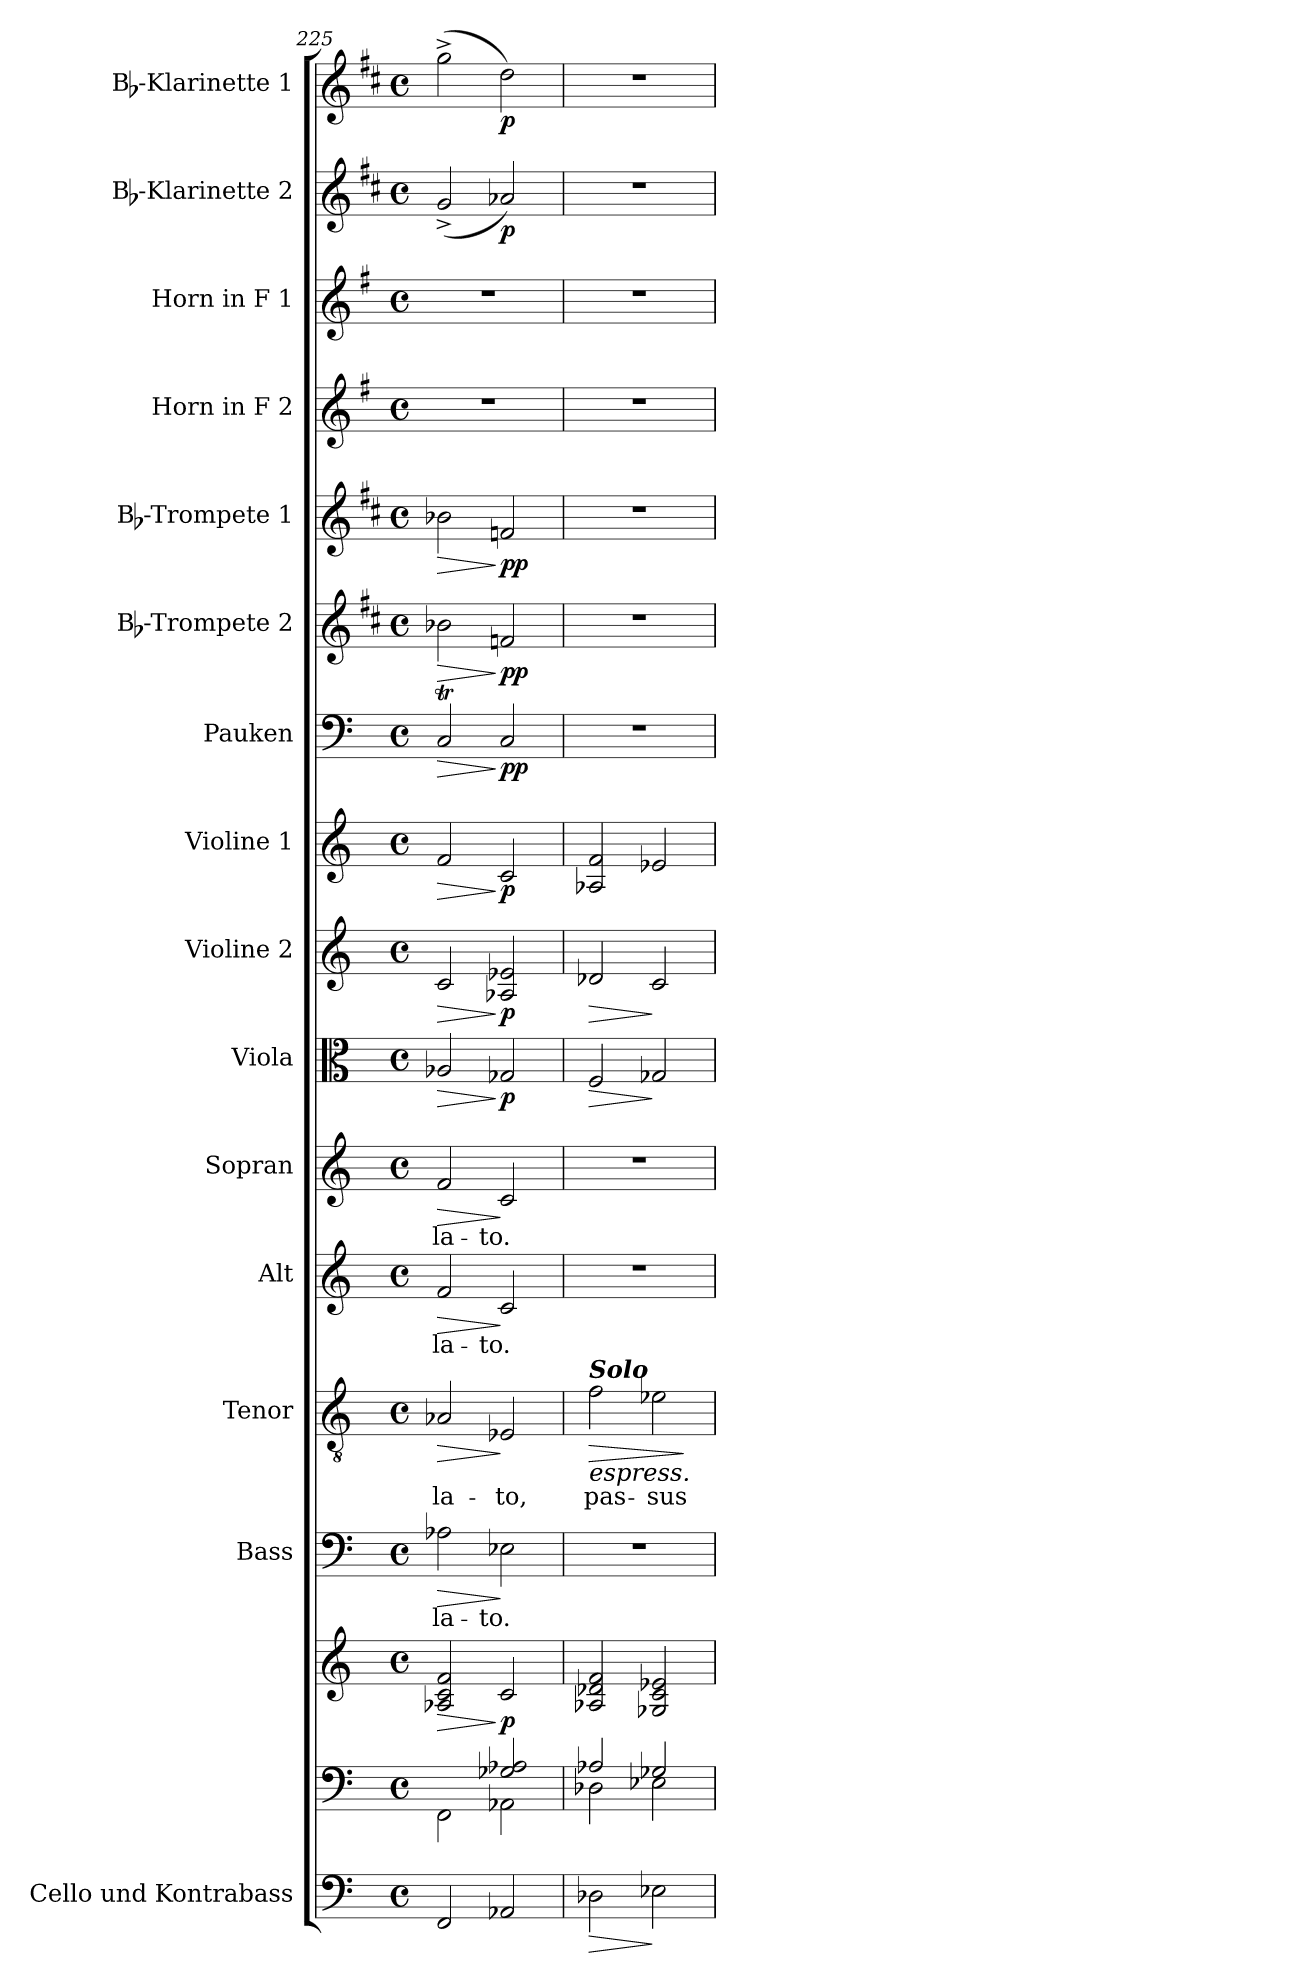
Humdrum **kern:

**kern	**dynam	**kern	**kern	**dynam	**kern	**text	**dynam	**kern	**text	**dynam	**kern	**text	**dynam	**kern	**text	**dynam	**kern	**dynam	**kern	**dynam	**kern	**dynam	**kern	**dynam	**kern	**dynam	**kern	**dynam	**kern	**kern	**kern	**dynam	**kern	**dynam
*part16	*part16	*part15	*part15	*part15	*part14	*part14	*part14	*part13	*part13	*part13	*part12	*part12	*part12	*part11	*part11	*part11	*part10	*part10	*part9	*part9	*part8	*part8	*part7	*part7	*part6	*part6	*part5	*part5	*part4	*part3	*part2	*part2	*part1	*part1
*staff17	*staff17	*staff16	*staff15	*staff15/16	*staff14	*staff14	*staff14	*staff13	*staff13	*staff13	*staff12	*staff12	*staff12	*staff11	*staff11	*staff11	*staff10	*staff10	*staff9	*staff9	*staff8	*staff8	*staff7	*staff7	*staff6	*staff6	*staff5	*staff5	*staff4	*staff3	*staff2	*staff2	*staff1	*staff1
*I"Cello und Kontrabass	*	*	*	*	*I"Bass	*	*	*I"Tenor	*	*	*I"Alt	*	*	*I"Sopran	*	*	*I"Viola	*	*I"Violine 2	*	*I"Violine 1	*	*I"Pauken	*	*I"Bb-Trompete 2	*	*I"Bb-Trompete 1	*	*I"Horn in F 2	*I"Horn in F 1	*I"Bb-Klarinette 2	*	*I"Bb-Klarinette 1	*
*I'Kb.	*	*	*	*	*I'B.	*	*	*I'T.	*	*	*I'A.	*	*	*I'S.	*	*	*I'Vla.	*	*I'Vl. 2	*	*I'Vl. 1	*	*I'Pk.	*	*I'Bb Trp. 2	*	*I'Bb Trp. 1	*	*	*	*I'Bb Kl. 2	*	*I'Bb Kl. 1	*
*clefF4	*	*clefF4	*clefG2	*	*clefF4	*	*	*clefGv2	*	*	*clefG2	*	*	*clefG2	*	*	*clefC3	*	*clefG2	*	*clefG2	*	*clefF4	*	*clefG2	*	*clefG2	*	*clefG2	*clefG2	*clefG2	*	*clefG2	*
*ITrd7c12	*	*	*	*	*	*	*	*	*	*	*	*	*	*	*	*	*	*	*	*	*	*	*	*	*ITrd1c2	*	*ITrd1c2	*	*ITrd4c7	*ITrd4c7	*ITrd1c2	*	*ITrd1c2	*
*k[]	*	*k[]	*k[]	*	*k[]	*	*	*k[]	*	*	*k[]	*	*	*k[]	*	*	*k[]	*	*k[]	*	*k[]	*	*k[]	*	*k[]	*	*k[]	*	*k[]	*k[]	*k[]	*	*k[]	*
*C:	*	*C:	*C:	*	*C:	*	*	*C:	*	*	*C:	*	*	*C:	*	*	*C:	*	*C:	*	*C:	*	*C:	*	*C:	*	*C:	*	*C:	*C:	*C:	*	*C:	*
*M4/4	*	*M4/4	*M4/4	*	*M4/4	*	*	*M4/4	*	*	*M4/4	*	*	*M4/4	*	*	*M4/4	*	*M4/4	*	*M4/4	*	*M4/4	*	*M4/4	*	*M4/4	*	*M4/4	*M4/4	*M4/4	*	*M4/4	*
*met(c)	*	*met(c)	*met(c)	*	*met(c)	*	*	*met(c)	*	*	*met(c)	*	*	*met(c)	*	*	*met(c)	*	*met(c)	*	*met(c)	*	*met(c)	*	*met(c)	*	*met(c)	*	*met(c)	*met(c)	*met(c)	*	*met(c)	*
=225	=225	=225	=225	=225	=225	=225	=225	=225	=225	=225	=225	=225	=225	=225	=225	=225	=225	=225	=225	=225	=225	=225	=225	=225	=225	=225	=225	=225	=225	=225	=225	=225	=225	=225
*	*	*^	*	*	*	*	*	*	*	*	*	*	*	*	*	*	*	*	*	*	*	*	*	*	*	*	*	*	*	*	*	*	*	*
!	!	!	!	!	!LO:HP:b	!	!LO:LY:b	!LO:HP:b	!	!LO:LY:b	!LO:HP:b	!	!LO:LY:b	!LO:HP:b	!	!LO:LY:b	!LO:HP:b	!	!LO:HP:b	!	!LO:HP:b	!	!LO:HP:b	!	!LO:HP:b	!	!LO:HP:b	!	!LO:HP:b	!	!	!	!	!	!
2FFF/	.	2ryy	2FF\	2A-X/ 2c/ 2f/	>	2A-X\	-la-	>	2A-X/	-la-	>	2f/	-la-	>	2f/	-la-	>	2A-X/	>	2c/	>	2f/	>	2CT/	>	2a-X\	>	2a-X\	>	1r	1r	(<2f^>/	.	(>2ff^>\	.
!	!	!	!	!	!LO:DY:n=1:b	!	!LO:LY:b	!	!	!LO:LY:b	!	!	!LO:LY:b	!	!	!LO:LY:b	!	!	!LO:DY:n=1:b	!	!LO:DY:n=1:b	!	!LO:DY:n=1:b	!	!LO:DY:n=1:b	!	!LO:DY:n=1:b	!	!LO:DY:n=1:b	!	!	!	!LO:DY:b	!	!LO:DY:b
2AAA-X/	.	2G-X/ 2A-X/	2AA-X\	2c/	] p	2E-X\	-to.	]	2E-X/	-to,	]	2c/	-to.	]	2c/	-to.	]	2G-X/	] p	2A-X/ 2e-X/	] p	2c/	] p	2C/	] pp	2e-X/	] pp	2e-X/	] pp	.	.	2g-X/)	p	2cc\)	p
!!LO:PB:g=z
=226	=226	=226	=226	=226	=226	=226	=226	=226	=226	=226	=226	=226	=226	=226	=226	=226	=226	=226	=226	=226	=226	=226	=226	=226	=226	=226	=226	=226	=226	=226	=226	=226	=226	=226	=226
!	!	!	!	!	!	!	!	!	!LO:TX:a:Bi:t=Solo	!	!	!	!	!	!	!	!	!	!	!	!	!	!	!	!	!	!	!	!	!	!	!	!	!	!
!	!	!	!	!	!	!	!	!	!LO:TX:b:i:t=espress.	!	!	!	!	!	!	!	!	!	!	!	!	!	!	!	!	!	!	!	!	!	!	!	!	!	!
!	!LO:HP:b	!	!	!	!	!	!	!	!	!LO:LY:b	!LO:HP:b	!	!	!	!	!	!	!	!LO:HP:b	!	!LO:HP:b	!	!	!	!	!	!	!	!	!	!	!	!	!	!
2DD-X\	>	2A-X/	2D-X\	2A-X/ 2d-X/ 2f/	.	1r	.	.	2f\	pas-	>	1r	.	.	1r	.	.	2F/	>	2d-X/	>	2A-X/ 2f/	.	1r	.	1r	.	1r	.	1r	1r	1r	.	1r	.
!	!	!	!	!	!	!	!	!	!	!LO:LY:b	!	!	!	!	!	!	!	!	!	!	!	!	!	!	!	!	!	!	!	!	!	!	!	!	!
2EE-X\	]	2G-X/	2E-X\	2G-X/ 2c/ 2e-X/	.	.	.	.	2e-X\	-sus	.	.	.	.	.	.	.	2G-X/	]	2c/	]	2e-X/	.	.	.	.	.	.	.	.	.	.	.	.	.
*	*	*v	*v	*	*	*	*	*	*	*	*	*	*	*	*	*	*	*	*	*	*	*	*	*	*	*	*	*	*	*	*	*	*	*	*
.	.	.	.	.	.	.	.	.	.	]	.	.	.	.	.	.	.	.	.	.	.	.	.	.	.	.	.	.	.	.	.	.	.	.
=	=	=	=	=	=	=	=	=	=	=	=	=	=	=	=	=	=	=	=	=	=	=	=	=	=	=	=	=	=	=	=	=	=	=
*-	*-	*-	*-	*-	*-	*-	*-	*-	*-	*-	*-	*-	*-	*-	*-	*-	*-	*-	*-	*-	*-	*-	*-	*-	*-	*-	*-	*-	*-	*-	*-	*-	*-	*-
